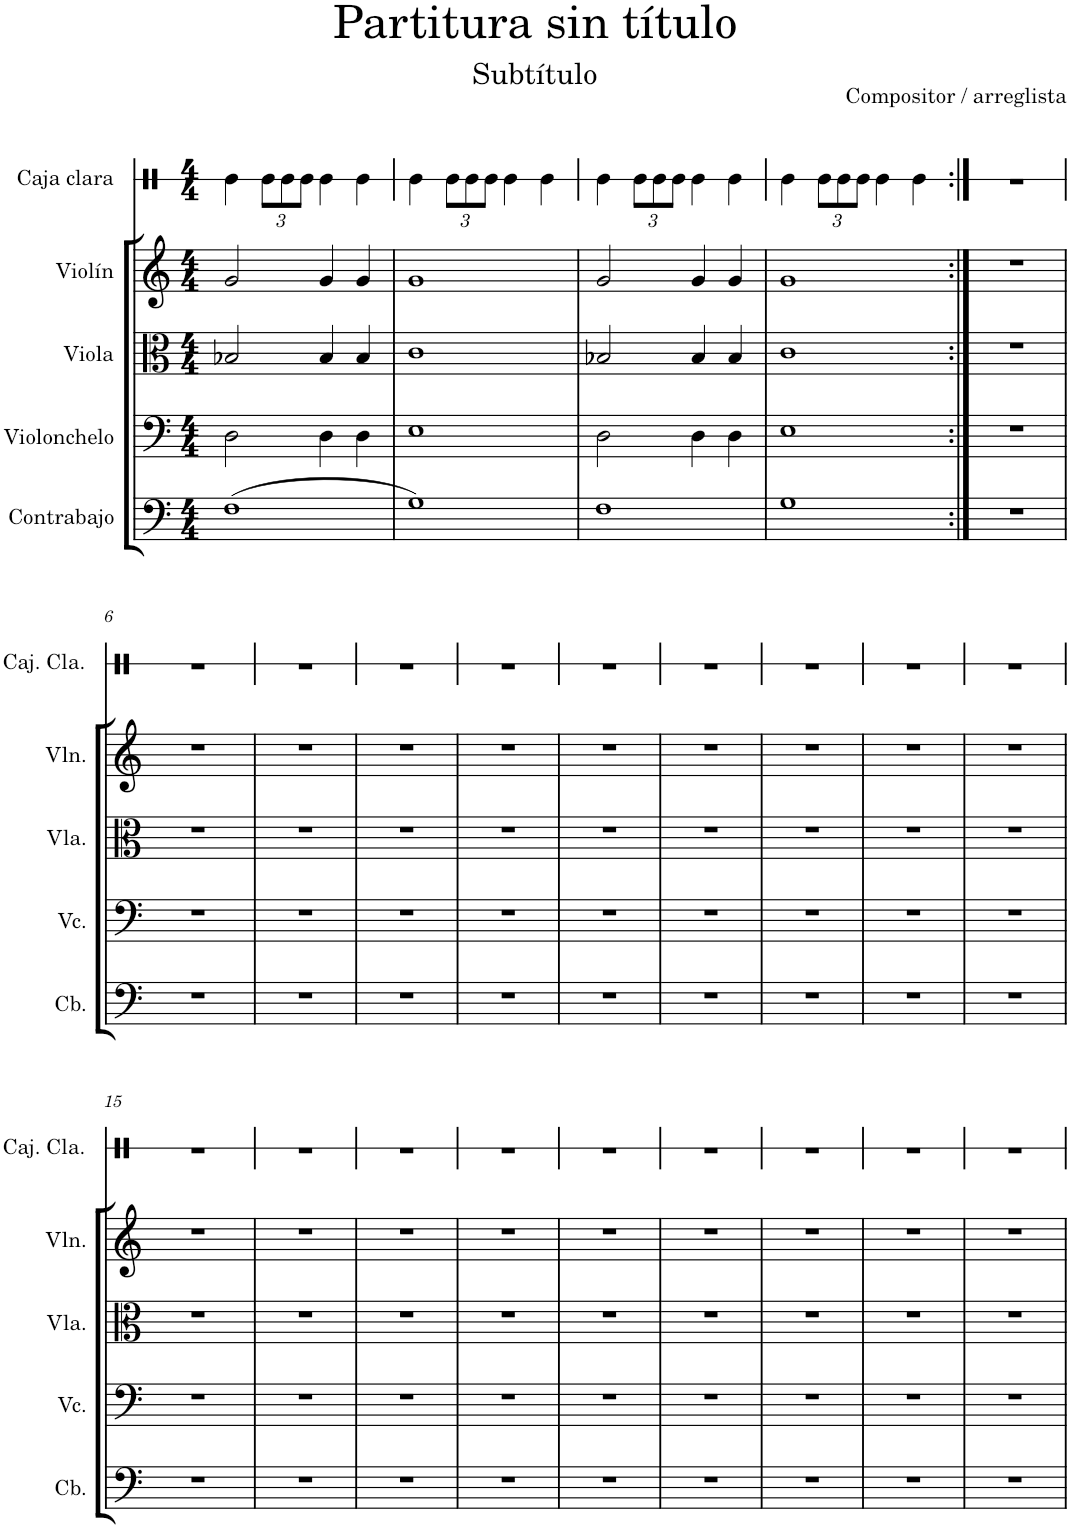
**kern	**kern	**kern	**kern	**kern
*part5	*part4	*part3	*part2	*part1
*staff5	*staff4	*staff3	*staff2	*staff1
*I"Contrabajo	*I"Violonchelo	*I"Viola	*I"Violín	*I"Caja clara
*I'Cb.	*I'Vc.	*I'Vla.	*I'Vln.	*I'Caj. Cla.
*	*	*	*	*stria1
*clefF4	*clefF4	*clefC3	*clefG2	*clefX
*Trd7c12	*	*	*	*
*k[]	*k[]	*k[]	*k[]	*k[]
*M4/4	*M4/4	*M4/4	*M4/4	*M4/4
=1	=1	=1	=1	=1
(1F	2D\	2B-X/	2g/	4Re\
*	*	*	*	*Xbrackettup
.	.	.	.	12Re\L
.	.	.	.	12Re\
.	.	.	.	12Re\J
.	4D\	4B-/	4g/	4Re\
.	4D\	4B-/	4g/	4Re\
=2	=2	=2	=2	=2
1G)	1E	1c	1g	4Re\
.	.	.	.	12Re\L
.	.	.	.	12Re\
.	.	.	.	12Re\J
.	.	.	.	4Re\
.	.	.	.	4Re\
=3	=3	=3	=3	=3
1F	2D\	2B-X/	2g/	4Re\
.	.	.	.	12Re\L
.	.	.	.	12Re\
.	.	.	.	12Re\J
.	4D\	4B-/	4g/	4Re\
.	4D\	4B-/	4g/	4Re\
=4	=4	=4	=4	=4
1G	1E	1c	1g	4Re\
.	.	.	.	12Re\L
.	.	.	.	12Re\
.	.	.	.	12Re\J
.	.	.	.	4Re\
.	.	.	.	4Re\
=5:|!	=5:|!	=5:|!	=5:|!	=5:|!
1r	1r	1r	1r	1r
!!LO:LB:g=z
=6	=6	=6	=6	=6
1r	1r	1r	1r	1r
=7	=7	=7	=7	=7
1r	1r	1r	1r	1r
=8	=8	=8	=8	=8
1r	1r	1r	1r	1r
=9	=9	=9	=9	=9
1r	1r	1r	1r	1r
=10	=10	=10	=10	=10
1r	1r	1r	1r	1r
=11	=11	=11	=11	=11
1r	1r	1r	1r	1r
=12	=12	=12	=12	=12
1r	1r	1r	1r	1r
=13	=13	=13	=13	=13
1r	1r	1r	1r	1r
=14	=14	=14	=14	=14
1r	1r	1r	1r	1r
!!LO:LB:g=z
=15	=15	=15	=15	=15
1r	1r	1r	1r	1r
=16	=16	=16	=16	=16
1r	1r	1r	1r	1r
=17	=17	=17	=17	=17
1r	1r	1r	1r	1r
=18	=18	=18	=18	=18
1r	1r	1r	1r	1r
=19	=19	=19	=19	=19
1r	1r	1r	1r	1r
=20	=20	=20	=20	=20
1r	1r	1r	1r	1r
=21	=21	=21	=21	=21
1r	1r	1r	1r	1r
=22	=22	=22	=22	=22
1r	1r	1r	1r	1r
=23	=23	=23	=23	=23
1r	1r	1r	1r	1r
=	=	=	=	=
*-	*-	*-	*-	*-
